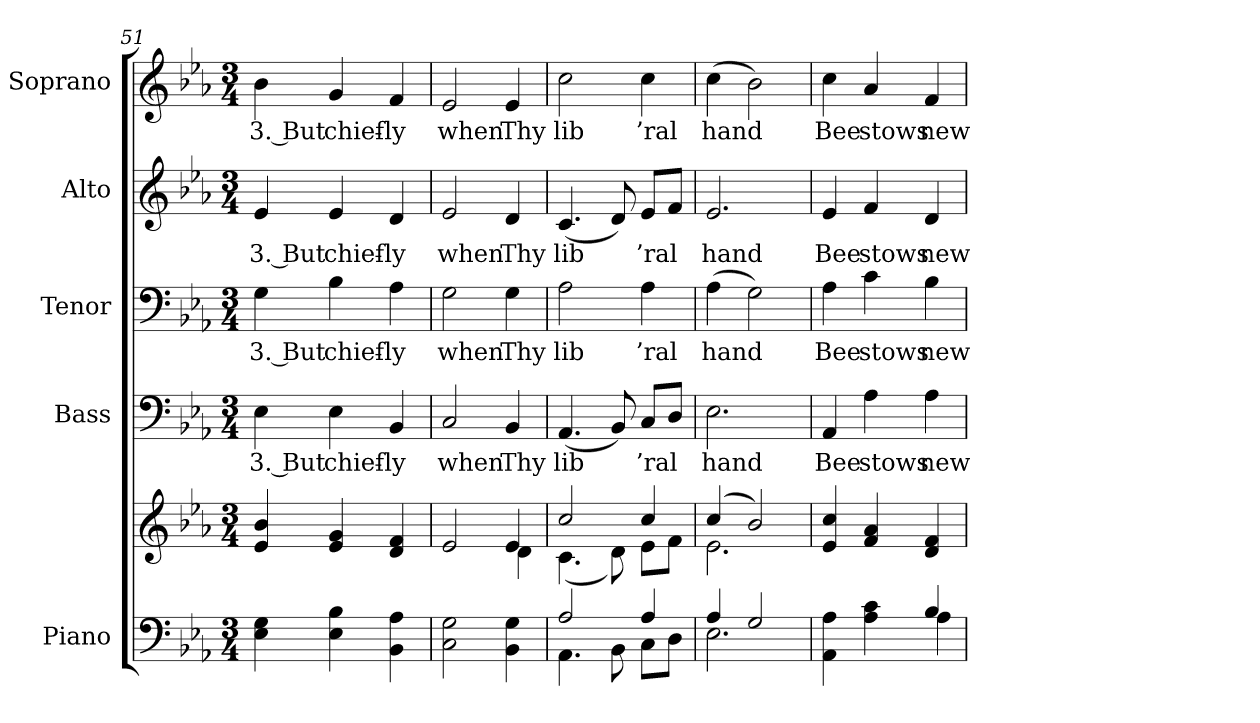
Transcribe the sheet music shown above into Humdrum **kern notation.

**kern	**kern	**kern	**text	**kern	**text	**kern	**text	**kern	**text
*part5	*part5	*part4	*part4	*part3	*part3	*part2	*part2	*part1	*part1
*staff6	*staff5	*staff4	*staff4	*staff3	*staff3	*staff2	*staff2	*staff1	*staff1
*I"Piano	*	*I"Bass	*	*I"Tenor	*	*I"Alto	*	*I"Soprano	*
*I'Pno.	*	*I'B.	*	*I'T.	*	*I'A.	*	*I'S.	*
*clefF4	*clefG2	*clefF4	*	*clefF4	*	*clefG2	*	*clefG2	*
*k[b-e-a-]	*k[b-e-a-]	*k[b-e-a-]	*	*k[b-e-a-]	*	*k[b-e-a-]	*	*k[b-e-a-]	*
*E-:	*E-:	*E-:	*	*E-:	*	*E-:	*	*E-:	*
*M3/4	*M3/4	*M3/4	*	*M3/4	*	*M3/4	*	*M3/4	*
=51	=51	=51	=51	=51	=51	=51	=51	=51	=51
!	!	!	!LO:LY:b:color=#000000	!	!	!	!	!	!
!	!	!	!	!	!LO:LY:b:color=#000000	!	!	!	!
!	!	!	!	!	!	!	!LO:LY:b:color=#000000	!	!
!	!	!	!	!	!	!	!	!	!LO:LY:b:color=#000000
4E-i\ 4Gi	4e-i/ 4b-i	4E-i\	3. But	4Gi\	3. But	4e-i/	3. But	4b-i\	3. But
!	!	!	!LO:LY:b:color=#000000	!	!	!	!	!	!
!	!	!	!	!	!LO:LY:b:color=#000000	!	!	!	!
!	!	!	!	!	!	!	!LO:LY:b:color=#000000	!	!
!	!	!	!	!	!	!	!	!	!LO:LY:b:color=#000000
4E-i\ 4B-i	4e-i/ 4gi	4E-i\	chief-	4B-i\	chief-	4e-i/	chief-	4gi/	chief-
!	!	!	!LO:LY:b:color=#000000	!	!	!	!	!	!
!	!	!	!	!	!LO:LY:b:color=#000000	!	!	!	!
!	!	!	!	!	!	!	!LO:LY:b:color=#000000	!	!
!	!	!	!	!	!	!	!	!	!LO:LY:b:color=#000000
4BB-i\ 4A-i	4di/ 4fi	4BB-i/	-ly	4A-i\	-ly	4di/	-ly	4fi/	-ly
!!LO:PB:g=z
=52	=52	=52	=52	=52	=52	=52	=52	=52	=52
*	*^	*	*	*	*	*	*	*	*
!	!	!	!	!LO:LY:b:color=#000000	!	!	!	!	!	!
!	!	!	!	!	!	!LO:LY:b:color=#000000	!	!	!	!
!	!	!	!	!	!	!	!	!LO:LY:b:color=#000000	!	!
!	!	!	!	!	!	!	!	!	!	!LO:LY:b:color=#000000
2Ci\ 2Gi	2e-i/	2ryy	2Ci/	when	2Gi\	when	2e-i/	when	2e-i/	when
!	!	!	!	!LO:LY:b:color=#000000	!	!	!	!	!	!
!	!	!	!	!	!	!LO:LY:b:color=#000000	!	!	!	!
!	!	!	!	!	!	!	!	!LO:LY:b:color=#000000	!	!
!	!	!	!	!	!	!	!	!	!	!LO:LY:b:color=#000000
4BB-i\ 4Gi	4e-i/	4di\	4BB-i/	Thy	4Gi\	Thy	4di/	Thy	4e-i/	Thy
=53	=53	=53	=53	=53	=53	=53	=53	=53	=53	=53
*^	*	*	*	*	*	*	*	*	*	*
!	!	!	!	!	!LO:LY:b:color=#000000	!	!	!	!	!	!
!	!	!	!	!	!	!	!LO:LY:b:color=#000000	!	!	!	!
!	!	!	!	!	!	!	!	!	!LO:LY:b:color=#000000	!	!
!	!	!	!	!	!	!	!	!	!	!	!LO:LY:b:color=#000000
2A-i/	4.AA-i\	2cci/	(4.ci\	(4.AA-i/	lib	2A-i\	lib	(4.ci/	lib	2cci\	lib
.	8BB-i\	.	8di\)	8BB-i/)	.	.	.	8di/)	.	.	.
!	!	!	!	!	!LO:LY:b:color=#000000	!	!	!	!	!	!
!	!	!	!	!	!	!	!LO:LY:b:color=#000000	!	!	!	!
!	!	!	!	!	!	!	!	!	!LO:LY:b:color=#000000	!	!
!	!	!	!	!	!	!	!	!	!	!	!LO:LY:b:color=#000000
4A-i/	8Ci\L	4cci/	8e-i\L	8Ci/L	’ral	4A-i\	’ral	8e-i/L	’ral	4cci\	’ral
.	8Di\J	.	8fi\J	8Di/J	.	.	.	8fi/J	.	.	.
=54	=54	=54	=54	=54	=54	=54	=54	=54	=54	=54	=54
!	!	!	!	!	!LO:LY:b:color=#000000	!	!	!	!	!	!
!	!	!	!	!	!	!	!LO:LY:b:color=#000000	!	!	!	!
!	!	!	!	!	!	!	!	!	!LO:LY:b:color=#000000	!	!
!	!	!	!	!	!	!	!	!	!	!	!LO:LY:b:color=#000000
4A-i/	2.E-i\	(4cci/	2.e-i\	2.E-i\	hand	(4A-i\	hand	2.e-i/	hand	(4cci\	hand
2Gi/	.	2b-i/)	.	.	.	2Gi\)	.	.	.	2b-i\)	.
*	*	*v	*v	*	*	*	*	*	*	*	*
!!LO:PB:g=z
=55	=55	=55	=55	=55	=55	=55	=55	=55	=55	=55
!	!	!	!	!LO:LY:b:color=#000000	!	!	!	!	!	!
!	!	!	!	!	!	!LO:LY:b:color=#000000	!	!	!	!
!	!	!	!	!	!	!	!	!LO:LY:b:color=#000000	!	!
!	!	!	!	!	!	!	!	!	!	!LO:LY:b:color=#000000
4AA-i\ 4A-i	2ryy	4e-i/ 4cci	4AA-i/	Bee	4A-i\	Bee	4e-i/	Bee	4cci\	Bee
!	!	!	!	!LO:LY:b:color=#000000	!	!	!	!	!	!
!	!	!	!	!	!	!LO:LY:b:color=#000000	!	!	!	!
!	!	!	!	!	!	!	!	!LO:LY:b:color=#000000	!	!
!	!	!	!	!	!	!	!	!	!	!LO:LY:b:color=#000000
4A-i\ 4ci	.	4fi/ 4a-i	4A-i\	stows	4ci\	stows	4fi/	stows	4a-i/	stows
!	!	!	!	!LO:LY:b:color=#000000	!	!	!	!	!	!
!	!	!	!	!	!	!LO:LY:b:color=#000000	!	!	!	!
!	!	!	!	!	!	!	!	!LO:LY:b:color=#000000	!	!
!	!	!	!	!	!	!	!	!	!	!LO:LY:b:color=#000000
4B-i/	4A-i\	4di/ 4fi	4A-i\	new	4B-i\	new	4di/	new	4fi/	new
*v	*v	*	*	*	*	*	*	*	*	*
=	=	=	=	=	=	=	=	=	=
*-	*-	*-	*-	*-	*-	*-	*-	*-	*-
